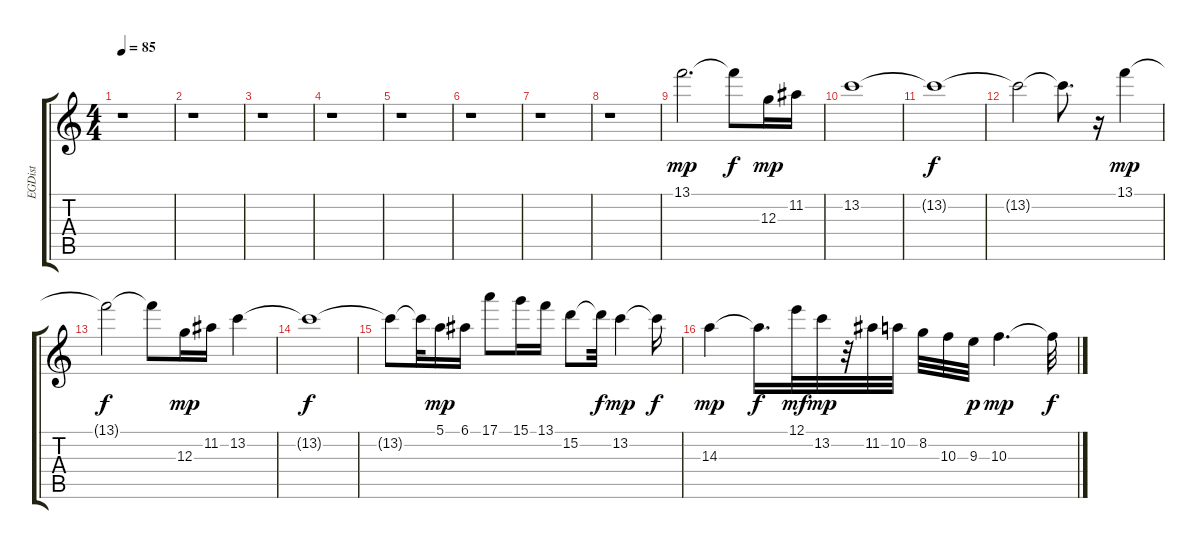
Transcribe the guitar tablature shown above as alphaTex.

\track ("EGDist" "EGDist") {instrument distortionguitar}
\staff {score tabs}
\tuning (E4 B3 G3 D3 A2 E2) {hide}
\ts (4 4)
\tempo 85
\clef g2
\ks c
r.1{dy ff} |
r.1 |
r.1 |
r.1 |
r.1 |
r.1 |
r.1 |
r.1 |
13.1.2{d dy mp volume 8} 13.1{t}.8{dy f} 12.3.16{dy mp balance 11} 11.2.16 |
13.2.1 |
13.2{t}.1{dy f} |
13.2{t}.2 13.2{t}.8{d} r.16 13.1.4{dy mp balance 11} |
13.1{t}.2{dy f} 13.1{t}.8 12.3.16{dy mp} 11.2.16 13.2.4 |
13.2{t}.1{dy f} |
13.2{t}.8 13.2{t}.32 5.1.16{dy mp} 6.1.16 17.1.8 15.1.16 13.1.16 15.2.8 15.2{t}.32{dy f} 13.2.4{dy mp balance 10} 13.2{t}.16{dy f} |
14.3.4{dy mp} 14.3{t}.16{d dy f} 12.1.32{dy mf} 13.2.32{dy mp} r.32 11.2.32 10.2.32 8.2.32 10.3.32 9.3.32{dy p} 10.3.4{d dy mp} 10.3{t}.32{dy f}
